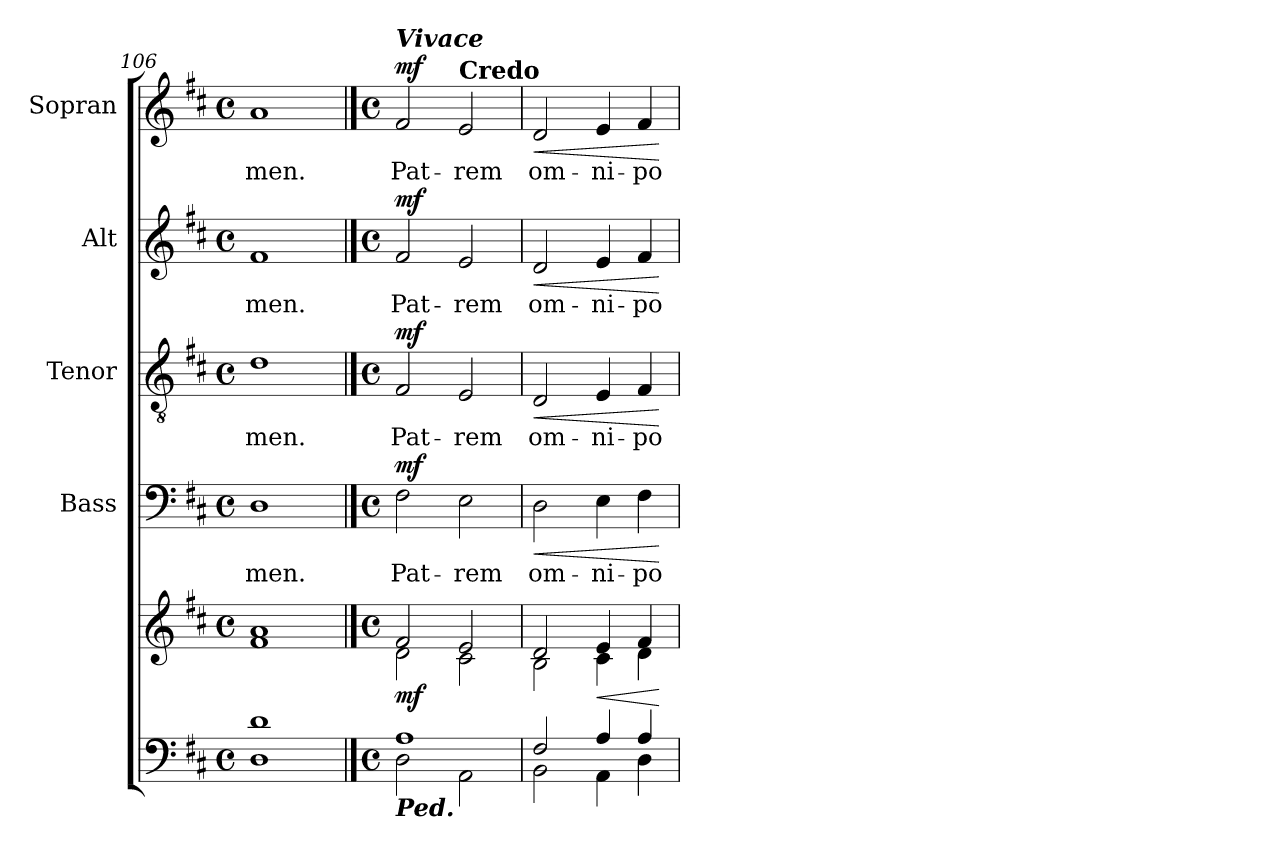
**kern	**kern	**dynam	**kern	**text	**dynam	**kern	**text	**dynam	**kern	**text	**dynam	**kern	**text	**dynam
*part5	*part5	*part5	*part4	*part4	*part4	*part3	*part3	*part3	*part2	*part2	*part2	*part1	*part1	*part1
*staff6	*staff5	*staff5/6	*staff4	*staff4	*staff4	*staff3	*staff3	*staff3	*staff2	*staff2	*staff2	*staff1	*staff1	*staff1
*	*	*	*I"Bass	*	*	*I"Tenor	*	*	*I"Alt	*	*	*I"Sopran	*	*
*	*	*	*I'B.	*	*	*I'T.	*	*	*I'A.	*	*	*I'S.	*	*
*clefF4	*clefG2	*	*clefF4	*	*	*clefGv2	*	*	*clefG2	*	*	*clefG2	*	*
*k[f#c#]	*k[f#c#]	*	*k[f#c#]	*	*	*k[f#c#]	*	*	*k[f#c#]	*	*	*k[f#c#]	*	*
*D:	*D:	*	*D:	*	*	*D:	*	*	*D:	*	*	*D:	*	*
*M4/4	*M4/4	*	*M4/4	*	*	*M4/4	*	*	*M4/4	*	*	*M4/4	*	*
*met(c)	*met(c)	*	*met(c)	*	*	*met(c)	*	*	*met(c)	*	*	*met(c)	*	*
=106	=106	=106	=106	=106	=106	=106	=106	=106	=106	=106	=106	=106	=106	=106
*^	*^	*	*	*	*	*	*	*	*	*	*	*	*	*
!	!	!	!	!	!	!LO:LY:b	!	!	!LO:LY:b	!	!	!LO:LY:b	!	!	!LO:LY:b	!
1d	1D	1a	1f#	.	1D	-men.	.	1d	-men.	.	1f#	-men.	.	1a	-men.	.
!!LO:PB:g=z
==107	==107	==107	==107	==107	==107	==107	==107	==107	==107	==107	==107	==107	==107	==107	==107	==107
*M4/4	*	*M4/4	*	*	*M4/4	*	*	*M4/4	*	*	*M4/4	*	*	*M4/4	*	*
*met(c)	*	*met(c)	*	*	*met(c)	*	*	*met(c)	*	*	*met(c)	*	*	*met(c)	*	*
!	!	!	!	!	!	!	!	!	!	!	!	!	!	!LO:TX:a:Bi:t=Vivace	!	!
!LO:TX:b:Bi:t=Ped.	!	!	!	!	!	!	!	!	!	!	!	!	!	!	!	!
!	!	!	!	!LO:DY:b	!	!LO:LY:b	!LO:DY:a	!	!LO:LY:b	!LO:DY:a	!	!LO:LY:b	!LO:DY:a	!	!LO:LY:b	!LO:DY:a
1A	2D\	2f#/	2d\	mf	2F#\	Pat-	mf	2F#/	Pat-	mf	2f#/	Pat-	mf	2f#/	Pat-	mf
!	!	!	!	!	!	!	!	!	!	!	!	!	!	!LO:TX:a:B:t=Credo	!	!
!	!	!	!	!	!	!LO:LY:b	!	!	!LO:LY:b	!	!	!LO:LY:b	!	!	!LO:LY:b	!
.	2AA\	2e/	2c#\	.	2E\	-rem	.	2E/	-rem	.	2e/	-rem	.	2e/	-rem	.
=108	=108	=108	=108	=108	=108	=108	=108	=108	=108	=108	=108	=108	=108	=108	=108	=108
!	!	!	!	!	!	!LO:LY:b	!LO:HP:b	!	!LO:LY:b	!LO:HP:b	!	!LO:LY:b	!LO:HP:b	!	!LO:LY:b	!LO:HP:b
2F#/	2BB\	2d/	2B\	.	2D\	om-	<	2D/	om-	<	2d/	om-	<	2d/	om-	<
!	!	!	!	!LO:HP:b	!	!LO:LY:b	!	!	!LO:LY:b	!	!	!LO:LY:b	!	!	!LO:LY:b	!
4A/	4AA\	4e/	4c#\	<	4E\	-ni-	.	4E/	-ni-	.	4e/	-ni-	.	4e/	-ni-	.
!	!	!	!	!	!	!LO:LY:b	!	!	!LO:LY:b	!	!	!LO:LY:b	!	!	!LO:LY:b	!
4A/	4D\	4f#/	4d\	.	4F#\	-po-	.	4F#/	-po-	.	4f#/	-po-	.	4f#/	-po-	.
*v	*v	*	*	*	*	*	*	*	*	*	*	*	*	*	*	*
*	*v	*v	*	*	*	*	*	*	*	*	*	*	*	*	*
.	.	[	.	.	[	.	.	[	.	.	[	.	.	[
=	=	=	=	=	=	=	=	=	=	=	=	=	=	=
*-	*-	*-	*-	*-	*-	*-	*-	*-	*-	*-	*-	*-	*-	*-
